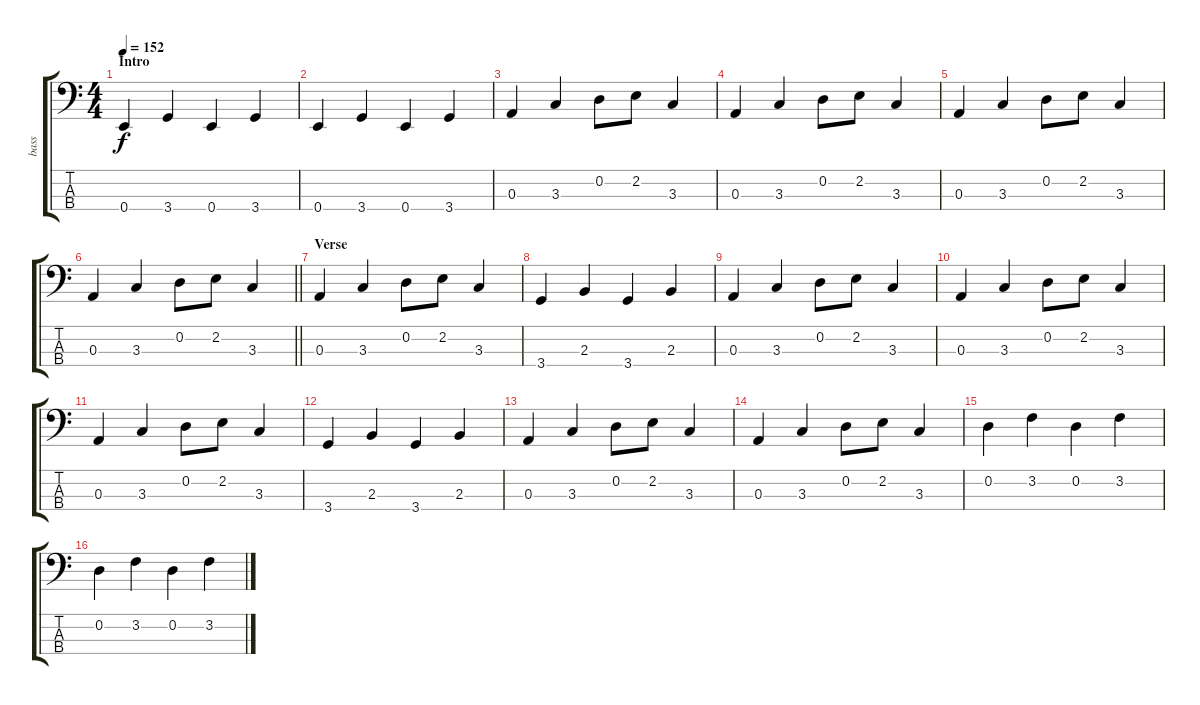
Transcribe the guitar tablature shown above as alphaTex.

\track ("bass" "bass") {instrument electricbasspick}
\staff {score tabs}
\tuning (G2 D2 A1 E1) {hide}
\ts (4 4)
\section ("" "Intro")
\tempo 152
\clef f4
\ks c
0.4.4{dy f instrument electricbasspick} 3.4.4 0.4.4 3.4.4 |
0.4.4 3.4.4 0.4.4 3.4.4 |
0.3.4 3.3.4 0.2.8 2.2.8 3.3.4 |
0.3.4 3.3.4 0.2.8 2.2.8 3.3.4 |
0.3.4 3.3.4 0.2.8 2.2.8 3.3.4 |
\barLineRight lightlight
0.3.4 3.3.4 0.2.8 2.2.8 3.3.4 |
\section ("" "Verse")
0.3.4 3.3.4 0.2.8 2.2.8 3.3.4 |
3.4.4 2.3.4 3.4.4 2.3.4 |
0.3.4 3.3.4 0.2.8 2.2.8 3.3.4 |
0.3.4 3.3.4 0.2.8 2.2.8 3.3.4 |
0.3.4 3.3.4 0.2.8 2.2.8 3.3.4 |
3.4.4 2.3.4 3.4.4 2.3.4 |
0.3.4 3.3.4 0.2.8 2.2.8 3.3.4 |
0.3.4 3.3.4 0.2.8 2.2.8 3.3.4 |
0.2.4{beam Down} 3.2.4 0.2.4{beam Down} 3.2.4 |
0.2.4{beam Down} 3.2.4 0.2.4{beam Down} 3.2.4
